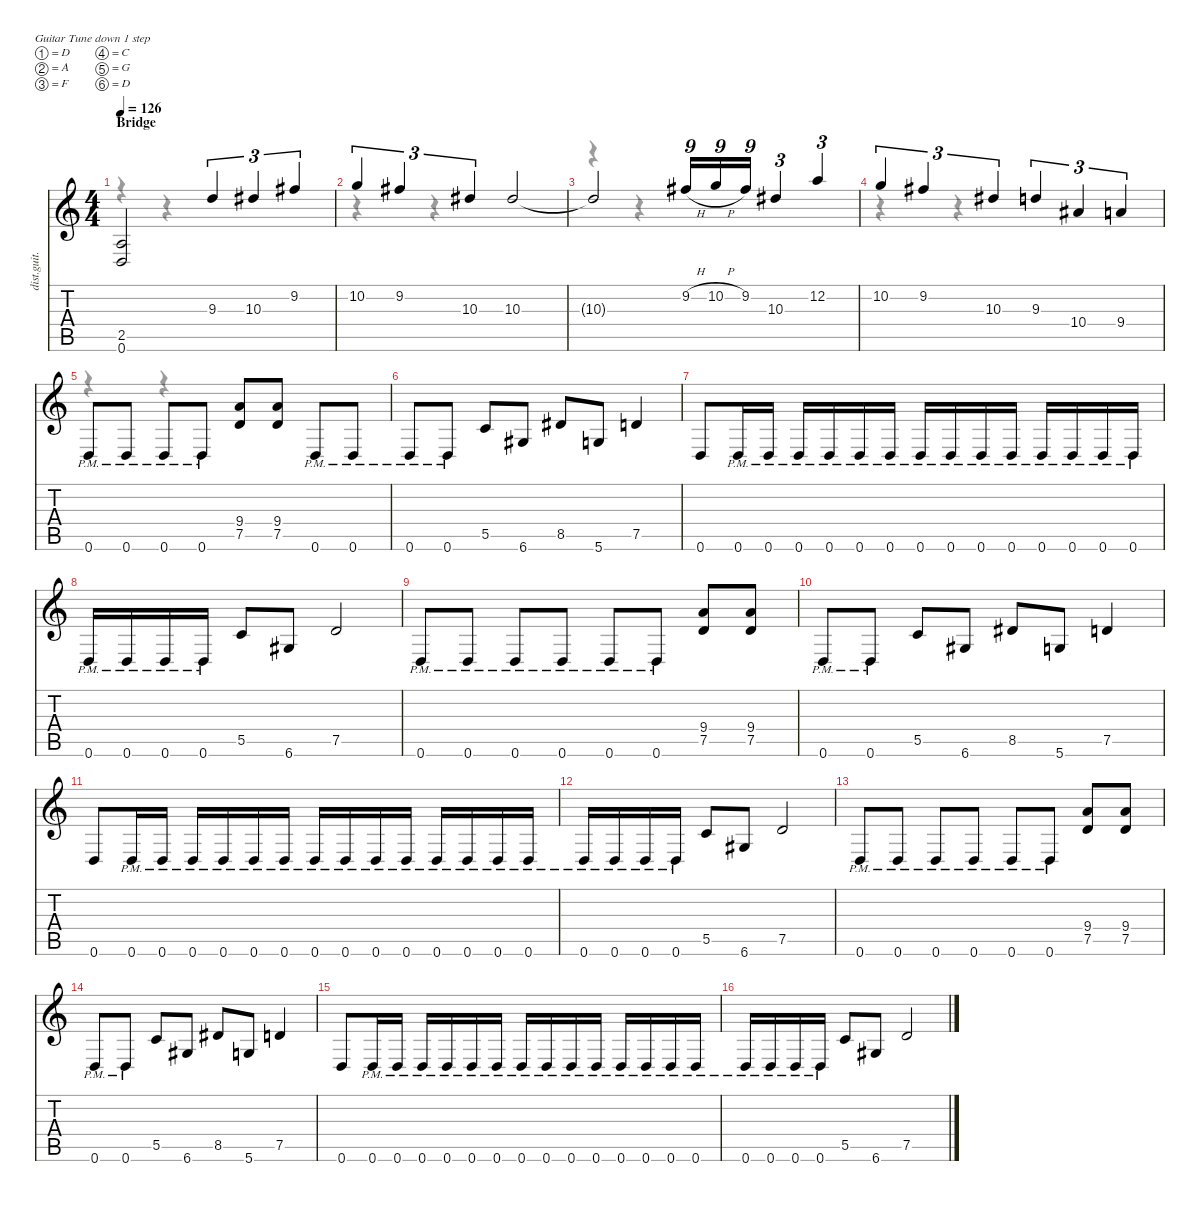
\defaultSystemsLayout 4
\hideDynamics
\bracketExtendMode nobrackets
\track ("Chuck Schuldiner " "dist.guit.") {instrument distortionguitar}
\staff {score tabs}
\tuning (D4 A3 F3 C3 G2 D2)
\voice
\ts (4 4)
\section ("" "Bridge")
\tempo 126
\clef g2
\ks c
(2.5 0.6).2{dy f beam Up} 9.3.4{tu (3 2) beam Up} 10.3{acc #}.4{tu (3 2) beam Up} 9.2{acc #}.4{tu (3 2) beam Up} |
10.2.4{tu (3 2) beam Up} 9.2{acc #}.4{tu (3 2) beam Up} 10.3{acc #}.4{tu (3 2) beam Up} 10.3{acc #}.2{beam Up} |
10.3{t acc #}.2{beam Up} 9.2{h acc #}.16{tu (9 8) beam Up} 10.2{h}.16{tu (9 8) beam Up} 9.2{acc #}.16{tu (9 8) beam Up} 10.3{acc #}.4{tu (3 2) beam Up} 12.2.4{tu (3 2) beam Up} |
10.2.4{tu (3 2) beam Up} 9.2{acc #}.4{tu (3 2) beam Up} 10.3{acc #}.4{tu (3 2) beam Up} 9.3.4{tu (3 2) beam Up} 10.4{acc #}.4{tu (3 2) beam Up} 9.4.4{tu (3 2) beam Up} |
0.6{pm}.8{beam Up} 0.6{pm}.8{beam Up} 0.6{pm}.8{beam Up} 0.6{pm}.8{beam Up} (9.4 7.5).8{beam Up} (9.4 7.5).8{beam Up} 0.6{pm}.8{beam Up} 0.6{pm}.8{beam Up} |
0.6{pm}.8{beam Up} 0.6{pm}.8{beam Up} 5.5.8{beam Up} 6.6{acc #}.8{beam Up} 8.5{acc #}.8{beam Up} 5.6.8{beam Up} 7.5.4{beam Up} |
0.6.8{beam Up} 0.6{pm}.16{beam Up} 0.6{pm}.16{beam Up} 0.6{pm}.16{beam Up} 0.6{pm}.16{beam Up} 0.6{pm}.16{beam Up} 0.6{pm}.16{beam Up} 0.6{pm}.16{beam Up} 0.6{pm}.16{beam Up} 0.6{pm}.16{beam Up} 0.6{pm}.16{beam Up} 0.6{pm}.16{beam Up} 0.6{pm}.16{beam Up} 0.6{pm}.16{beam Up} 0.6{pm}.16{beam Up} |
0.6{pm}.16{beam Up} 0.6{pm}.16{beam Up} 0.6{pm}.16{beam Up} 0.6{pm}.16{beam Up} 5.5.8{beam Up} 6.6{acc #}.8{beam Up} 7.5.2{beam Up} |
0.6{pm}.8{beam Up} 0.6{pm}.8{beam Up} 0.6{pm}.8{beam Up} 0.6{pm}.8{beam Up} 0.6{pm}.8{beam Up} 0.6{pm}.8{beam Up} (9.4 7.5).8{beam Up} (9.4 7.5).8{beam Up} |
0.6{pm}.8{beam Up} 0.6{pm}.8{beam Up} 5.5.8{beam Up} 6.6{acc #}.8{beam Up} 8.5{acc #}.8{beam Up} 5.6.8{beam Up} 7.5.4{beam Up} |
0.6.8{beam Up} 0.6{pm}.16{beam Up} 0.6{pm}.16{beam Up} 0.6{pm}.16{beam Up} 0.6{pm}.16{beam Up} 0.6{pm}.16{beam Up} 0.6{pm}.16{beam Up} 0.6{pm}.16{beam Up} 0.6{pm}.16{beam Up} 0.6{pm}.16{beam Up} 0.6{pm}.16{beam Up} 0.6{pm}.16{beam Up} 0.6{pm}.16{beam Up} 0.6{pm}.16{beam Up} 0.6{pm}.16{beam Up} |
0.6{pm}.16{beam Up} 0.6{pm}.16{beam Up} 0.6{pm}.16{beam Up} 0.6{pm}.16{beam Up} 5.5.8{beam Up} 6.6{acc #}.8{beam Up} 7.5.2{beam Up} |
0.6{pm}.8{beam Up} 0.6{pm}.8{beam Up} 0.6{pm}.8{beam Up} 0.6{pm}.8{beam Up} 0.6{pm}.8{beam Up} 0.6{pm}.8{beam Up} (9.4 7.5).8{beam Up} (9.4 7.5).8{beam Up} |
0.6{pm}.8{beam Up} 0.6{pm}.8{beam Up} 5.5.8{beam Up} 6.6{acc #}.8{beam Up} 8.5{acc #}.8{beam Up} 5.6.8{beam Up} 7.5.4{beam Up} |
0.6.8{beam Up} 0.6{pm}.16{beam Up} 0.6{pm}.16{beam Up} 0.6{pm}.16{beam Up} 0.6{pm}.16{beam Up} 0.6{pm}.16{beam Up} 0.6{pm}.16{beam Up} 0.6{pm}.16{beam Up} 0.6{pm}.16{beam Up} 0.6{pm}.16{beam Up} 0.6{pm}.16{beam Up} 0.6{pm}.16{beam Up} 0.6{pm}.16{beam Up} 0.6{pm}.16{beam Up} 0.6{pm}.16{beam Up} |
0.6{pm}.16{beam Up} 0.6{pm}.16{beam Up} 0.6{pm}.16{beam Up} 0.6{pm}.16{beam Up} 5.5.8{beam Up} 6.6{acc #}.8{beam Up} 7.5.2{beam Up}
\voice
\clef g2
\ottava regular
\simile none
\ks c
r.4{dy mf beam Down} r.4{beam Down} |
r.4{beam Down} r.4{beam Down} |
r.4{beam Down} r.4{beam Down} |
r.4{beam Down} r.4{beam Down} |
r.4{beam Down} r.4{beam Down} |
|
|
|
|
|
|
|
|
|
|
